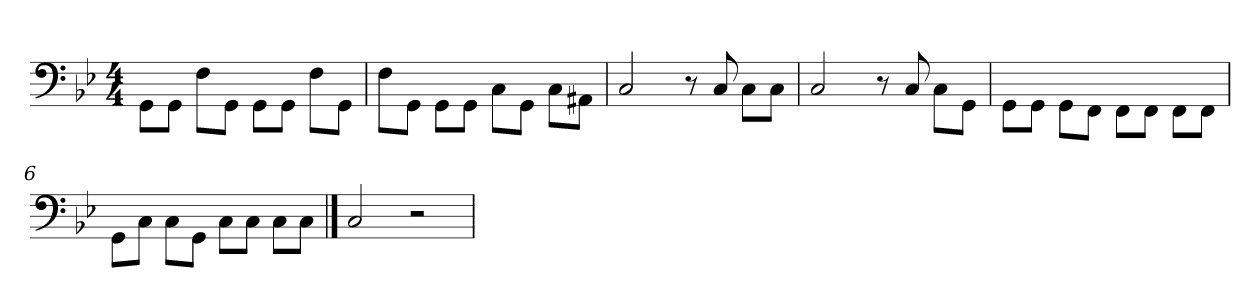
**kern
*part1
*staff1
*
*k[b-e-]
*B-:
*M4/4
*MM120
=1
8GG\L
8GG\J
8F\L
8GG\J
8GG\L
8GG\J
8F\L
8GG\J
=2
8F\L
8GG\J
8GG\L
8GG\J
8C\L
8GG\J
8C\L
8AA#X\J
=3
2C
8r
8C
8C\L
8C\J
=4
2C
8r
8C
8C\L
8GG\J
!!LO:LB:g=z
=5
8GG\L
8GG\J
8GG\L
8FF\J
8FF\L
8FF\J
8FF\L
8FF\J
=6
8GG\L
8C\J
8C\L
8GG\J
8C\L
8C\J
8C\L
8C\J
==7
2C
2r
=
*-
